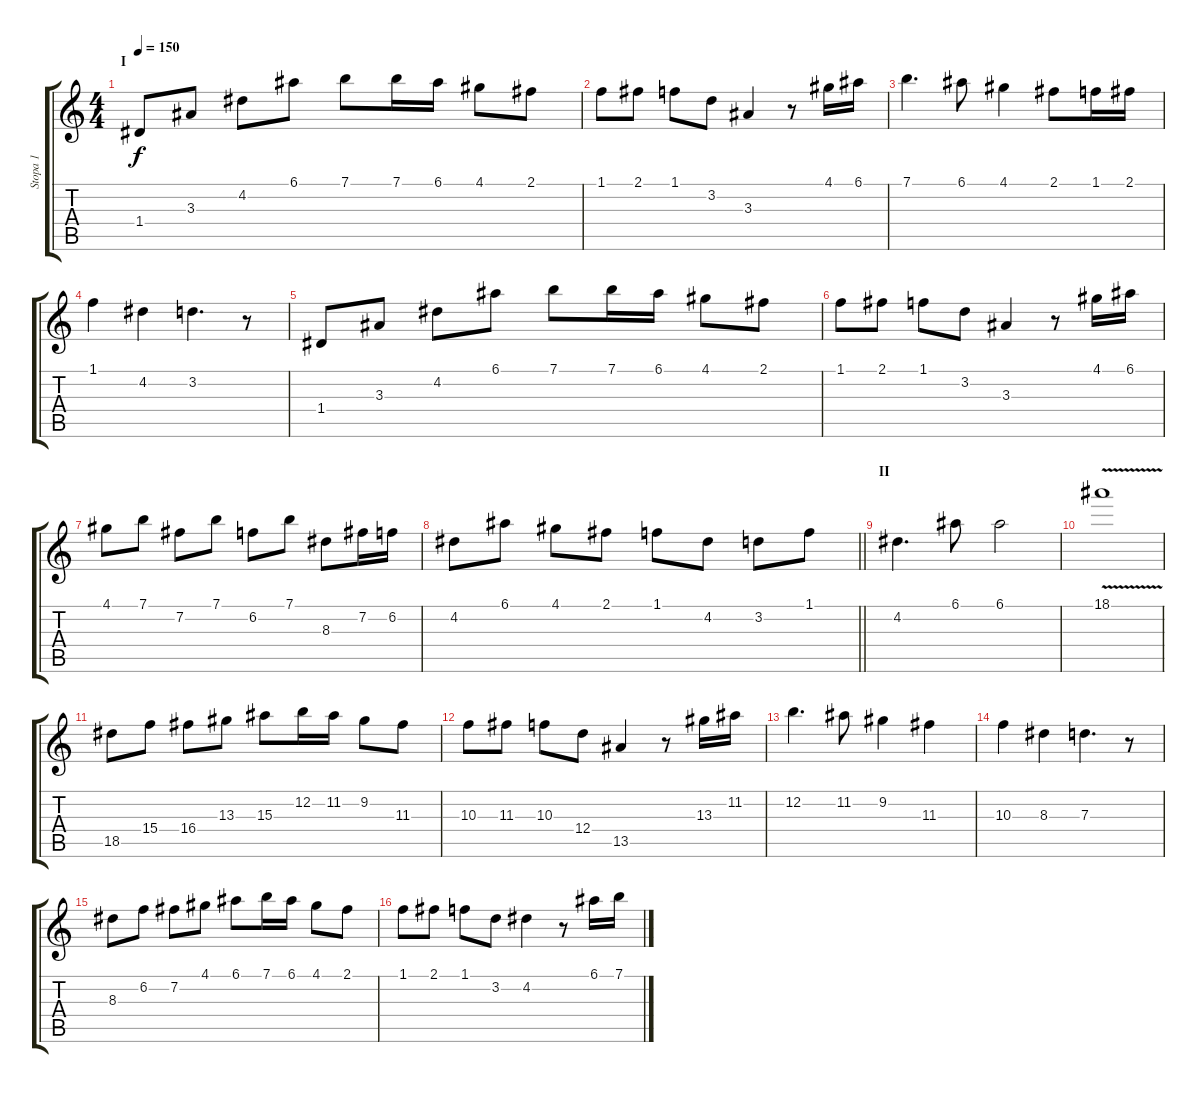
\track ("Stopa 1" "Stopa 1") {instrument overdrivenguitar}
\staff {score tabs}
\tuning (E4 B3 G3 D3 A2 E2) {hide}
\ts (4 4)
\section ("" "I")
\tempo 150
\clef g2
\ks c
1.4.8{dy f instrument overdrivenguitar} 3.3.8 4.2.8 6.1.8 7.1.8 7.1.16 6.1.16 4.1.8 2.1.8 |
1.1.8 2.1.8 1.1.8 3.2.8 3.3.4 r.8 4.1.16 6.1.16 |
7.1.4{d} 6.1.8 4.1.4 2.1.8 1.1.16 2.1.16 |
1.1.4 4.2.4 3.2.4{d} r.8 |
1.4.8 3.3.8 4.2.8 6.1.8 7.1.8 7.1.16 6.1.16 4.1.8 2.1.8 |
1.1.8 2.1.8 1.1.8 3.2.8 3.3.4 r.8 4.1.16 6.1.16 |
4.1.8 7.1.8 7.2.8 7.1.8 6.2.8 7.1.8 8.3.8 7.2.16 6.2.16 |
\barLineRight lightlight
4.2.8 6.1.8 4.1.8 2.1.8 1.1.8 4.2.8 3.2.8 1.1.8 |
\section ("" "II")
4.2.4{d} 6.1.8 6.1.2 |
18.1{v}.1 |
18.5.8 15.4.8 16.4.8 13.3.8 15.3.8 12.2.16 11.2.16 9.2.8 11.3.8 |
10.3.8 11.3.8 10.3.8 12.4.8 13.5.4 r.8 13.3.16 11.2.16 |
12.2.4{d} 11.2.8 9.2.4 11.3.4 |
10.3.4 8.3.4 7.3.4{d} r.8 |
8.3.8 6.2.8 7.2.8 4.1.8 6.1.8 7.1.16 6.1.16 4.1.8 2.1.8 |
1.1.8 2.1.8 1.1.8 3.2.8 4.2.4 r.8 6.1.16 7.1.16
